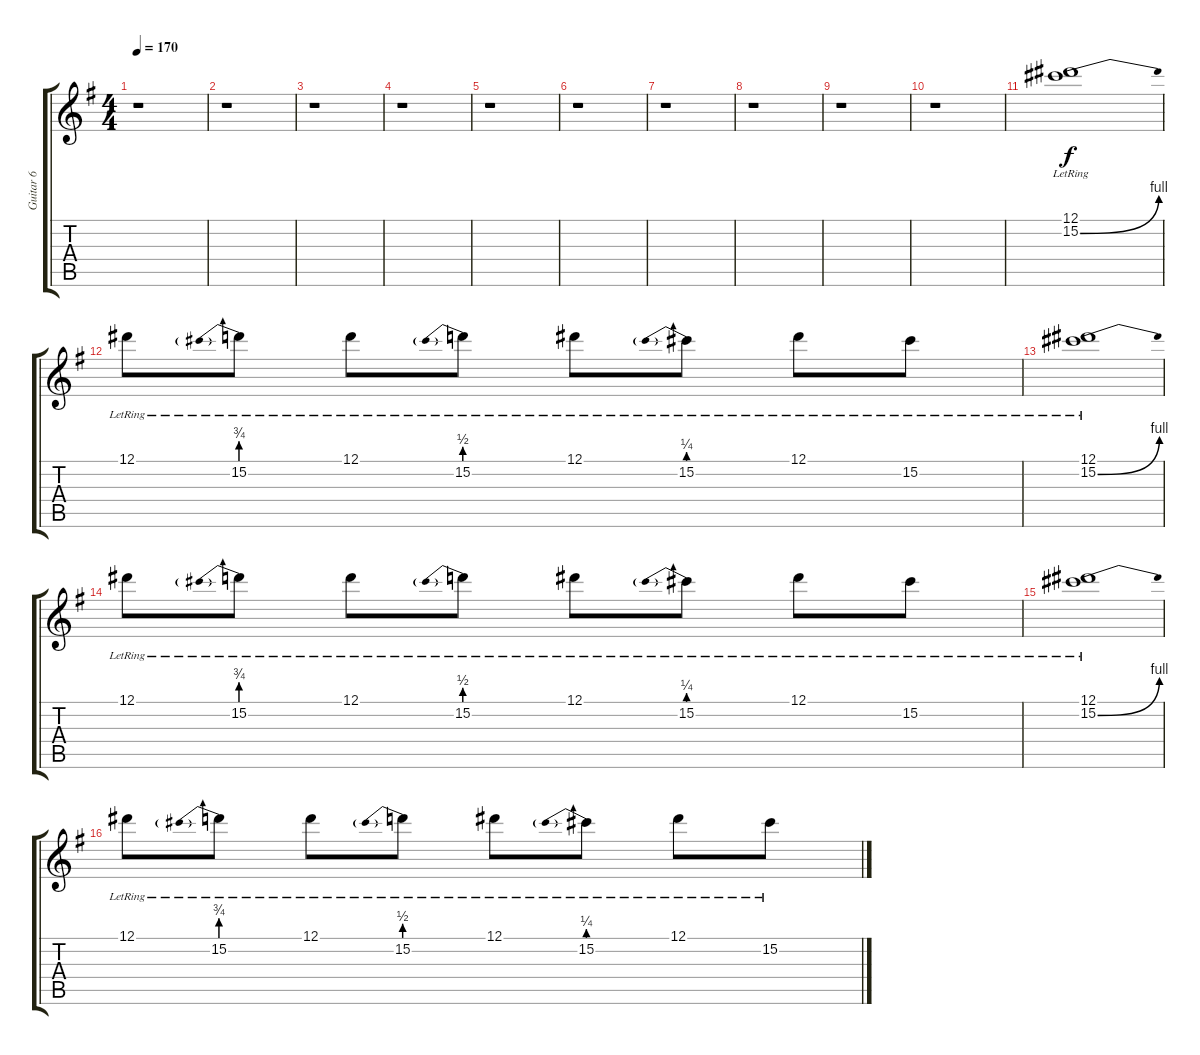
\track ("Guitar 6" "Guitar 6") {instrument distortionguitar}
\staff {score tabs}
\tuning (Eb4 Bb3 Gb3 Db3 Ab2 Eb2) {hide}
\ts (4 4)
\tempo 170
\clef g2
\ks g
r.1{dy mp} |
r.1 |
r.1 |
r.1 |
r.1 |
r.1 |
r.1 |
r.1 |
r.1 |
r.1 |
(12.1{lr} 15.2{be (bend 0 0 60 4) lr}).1{dy f} |
12.1{lr}.8 15.2{be (prebend 0 3 60 3) lr}.8 12.1{lr}.8 15.2{be (prebend 0 2 60 2) lr}.8 12.1{lr}.8 15.2{be (prebend 0 1 60 1) lr}.8 12.1{lr}.8 15.2{lr}.8 |
(12.1{lr} 15.2{be (bend 0 0 60 4) lr}).1 |
12.1{lr}.8 15.2{be (prebend 0 3 60 3) lr}.8 12.1{lr}.8 15.2{be (prebend 0 2 60 2) lr}.8 12.1{lr}.8 15.2{be (prebend 0 1 60 1) lr}.8 12.1{lr}.8 15.2{lr}.8 |
(12.1{lr} 15.2{be (bend 0 0 60 4) lr}).1 |
12.1{lr}.8 15.2{be (prebend 0 3 60 3) lr}.8 12.1{lr}.8 15.2{be (prebend 0 2 60 2) lr}.8 12.1{lr}.8 15.2{be (prebend 0 1 60 1) lr}.8 12.1{lr}.8 15.2{lr}.8
